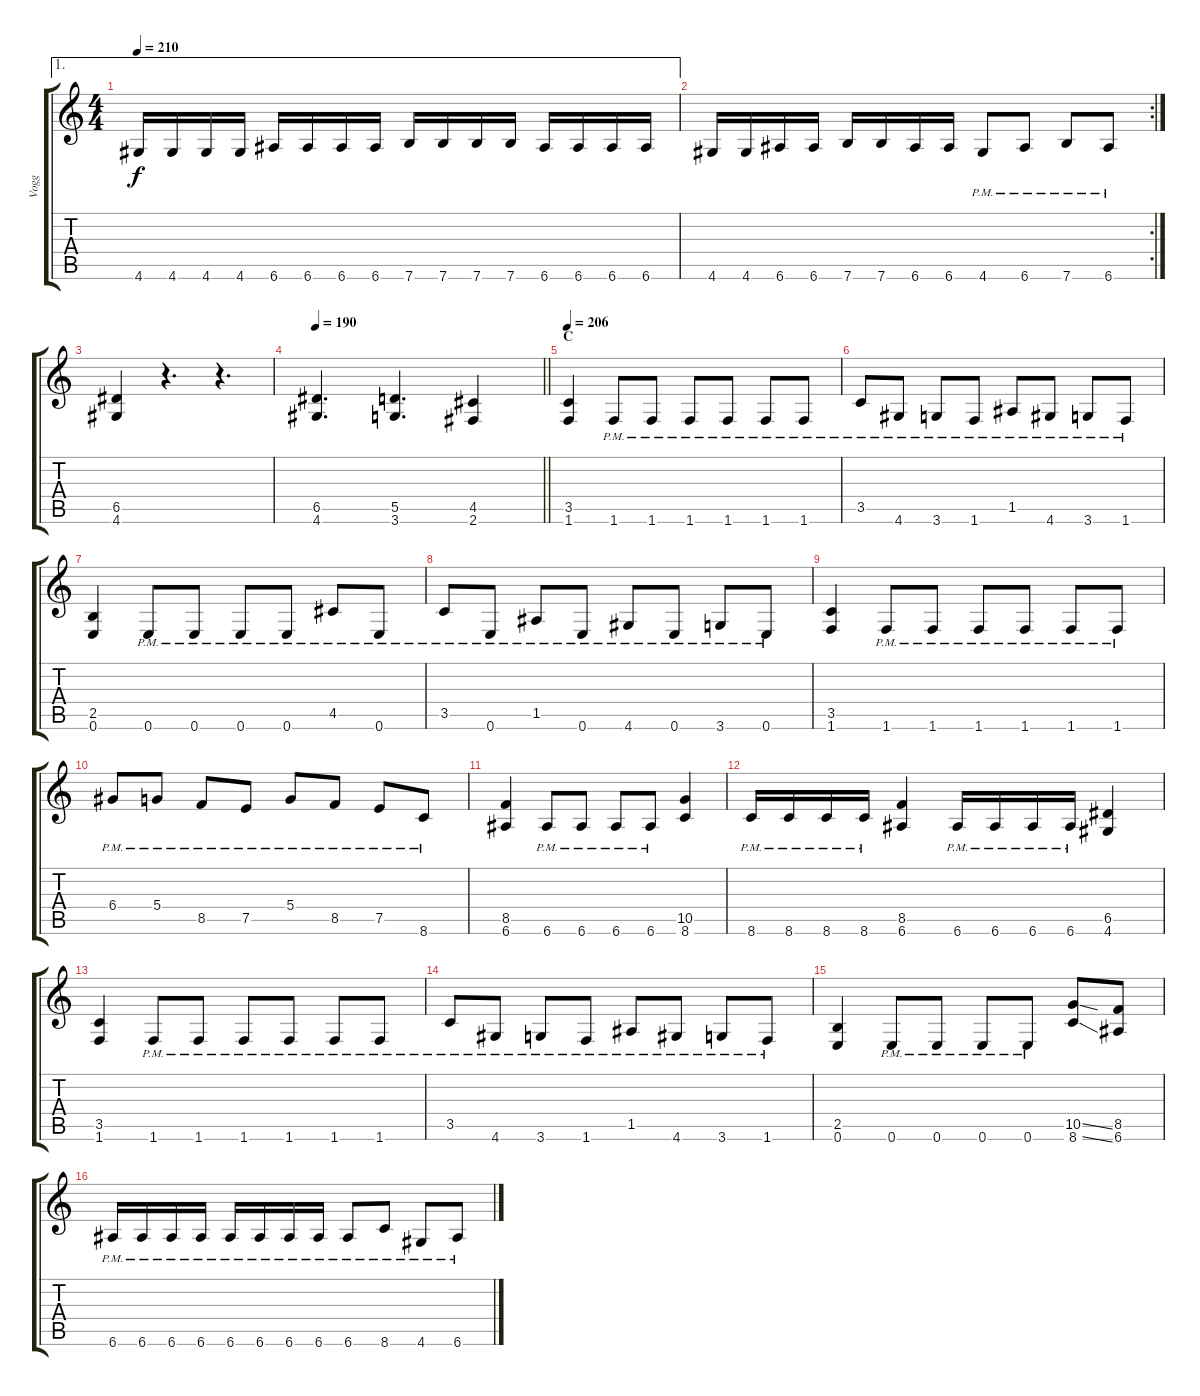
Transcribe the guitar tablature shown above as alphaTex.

\track ("Vogg" "Vogg") {instrument distortionguitar}
\staff {score tabs}
\tuning (E4 B3 G3 D3 A2 E2) {hide}
\ae 1
\ts (4 4)
\tempo 210
\clef g2
\ks c
4.6.16{dy f} 4.6.16 4.6.16 4.6.16 6.6.16 6.6.16 6.6.16 6.6.16 7.6.16 7.6.16 7.6.16 7.6.16 6.6.16 6.6.16 6.6.16 6.6.16 |
\rc 2
4.6.16 4.6.16 6.6.16 6.6.16 7.6.16 7.6.16 6.6.16 6.6.16 4.6{pm}.8 6.6{pm}.8 7.6{pm}.8 6.6{pm}.8 |
(6.5 4.6).4 r.4{d} r.4{d} |
\tempo 190
\barLineRight lightlight
(6.5 4.6).4{d} (5.5 3.6).4{d} (4.5 2.6).4 |
\section ("" "C")
\tempo 206
(3.5 1.6).4 1.6{pm}.8 1.6{pm}.8 1.6{pm}.8 1.6{pm}.8 1.6{pm}.8 1.6{pm}.8 |
3.5{pm}.8 4.6{pm}.8 3.6{pm}.8 1.6{pm}.8 1.5{pm}.8 4.6{pm}.8 3.6{pm}.8 1.6{pm}.8 |
(2.5 0.6).4 0.6{pm}.8 0.6{pm}.8 0.6{pm}.8 0.6{pm}.8 4.5{pm}.8 0.6{pm}.8 |
3.5{pm}.8 0.6{pm}.8 1.5{pm}.8 0.6{pm}.8 4.6{pm}.8 0.6{pm}.8 3.6{pm}.8 0.6{pm}.8 |
(3.5 1.6).4 1.6{pm}.8 1.6{pm}.8 1.6{pm}.8 1.6{pm}.8 1.6{pm}.8 1.6{pm}.8 |
6.4{pm}.8 5.4{pm}.8 8.5{pm}.8 7.5{pm}.8 5.4{pm}.8 8.5{pm}.8 7.5{pm}.8 8.6{pm}.8 |
(8.5 6.6).4 6.6{pm}.8 6.6{pm}.8 6.6{pm}.8 6.6{pm}.8 (10.5 8.6).4 |
8.6{pm}.16 8.6{pm}.16 8.6{pm}.16 8.6{pm}.16 (8.5 6.6).4 6.6{pm}.16 6.6{pm}.16 6.6{pm}.16 6.6{pm}.16 (6.5 4.6).4 |
(3.5 1.6).4 1.6{pm}.8 1.6{pm}.8 1.6{pm}.8 1.6{pm}.8 1.6{pm}.8 1.6{pm}.8 |
3.5{pm}.8 4.6{pm}.8 3.6{pm}.8 1.6{pm}.8 1.5{pm}.8 4.6{pm}.8 3.6{pm}.8 1.6{pm}.8 |
(2.5 0.6).4 0.6{pm}.8 0.6{pm}.8 0.6{pm}.8 0.6{pm}.8 (10.5{ss} 8.6{ss}).8 (8.5 6.6).8 |
6.6{pm}.16 6.6{pm}.16 6.6{pm}.16 6.6{pm}.16 6.6{pm}.16 6.6{pm}.16 6.6{pm}.16 6.6{pm}.16 6.6{pm}.8 8.6{pm}.8 4.6{pm}.8 6.6{pm}.8
